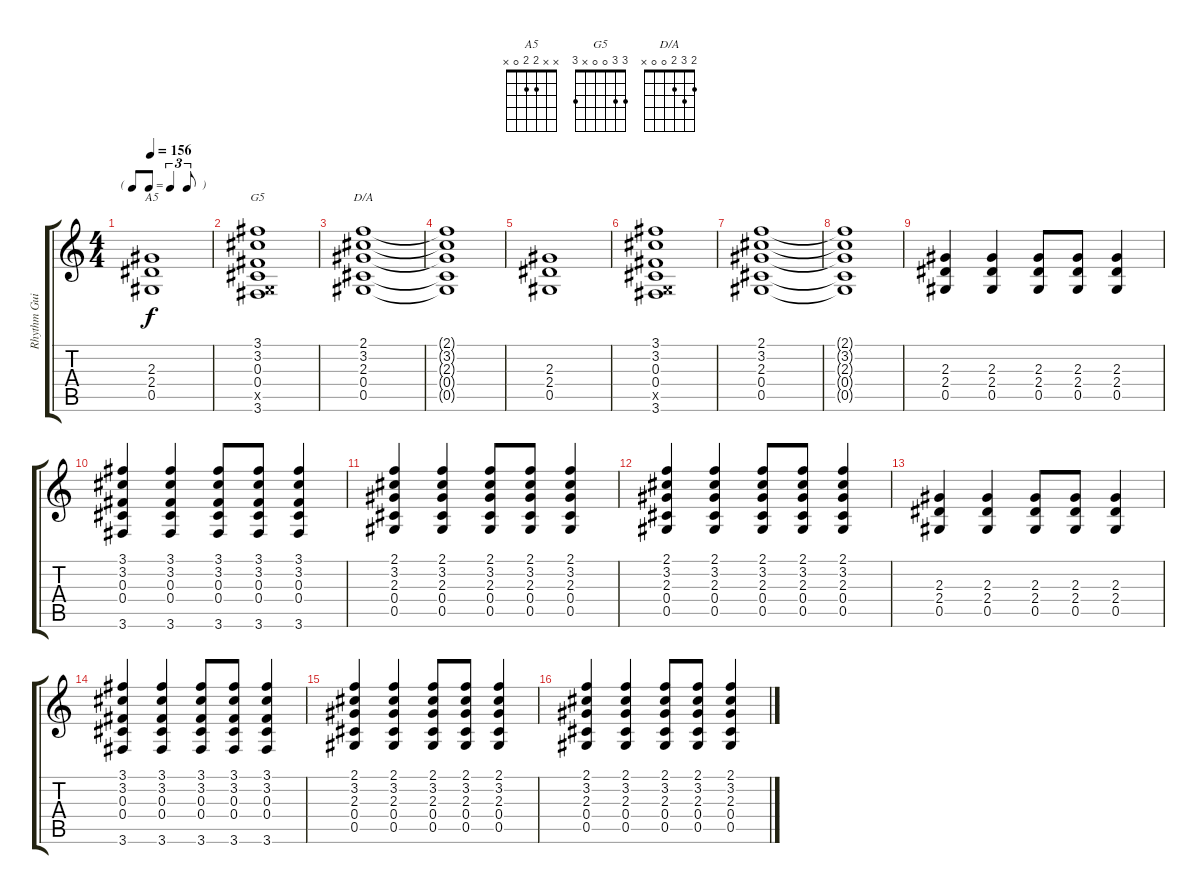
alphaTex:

\track ("Rhythm Guitar 1" "Rhythm Gui") {instrument overdrivenguitar}
\staff {score tabs}
\tuning (Eb4 Bb3 Gb3 Db3 Ab2 Eb2) {hide}
\chord ("A5" x x 2 2 0 x)
\chord ("G5" 3 3 0 0 x 3)
\chord ("D/A" 2 3 2 0 0 x)
\ts (4 4)
\tf triplet8th
\tempo 156
\clef g2
\ks c
(2.3 2.4 0.5).1{ch "A5" dy f} |
(3.1 3.2 0.3 0.4 -1.5{x} 3.6).1{ch "G5"} |
(2.1 3.2 2.3 0.4 0.5).1{ch "D/A"} |
(2.1{t} 3.2{t} 2.3{t} 0.4{t} 0.5{t}).1 |
(2.3 2.4 0.5).1 |
(3.1 3.2 0.3 0.4 -1.5{x} 3.6).1 |
(2.1 3.2 2.3 0.4 0.5).1 |
(2.1{t} 3.2{t} 2.3{t} 0.4{t} 0.5{t}).1 |
(2.3 2.4 0.5).4 (2.3 2.4 0.5).4 (2.3 2.4 0.5).8 (2.3 2.4 0.5).8 (2.3 2.4 0.5).4 |
(3.1 3.2 0.3 0.4 3.6).4 (3.1 3.2 0.3 0.4 3.6).4 (3.1 3.2 0.3 0.4 3.6).8 (3.1 3.2 0.3 0.4 3.6).8 (3.1 3.2 0.3 0.4 3.6).4 |
(2.1 3.2 2.3 0.4 0.5).4 (2.1 3.2 2.3 0.4 0.5).4 (2.1 3.2 2.3 0.4 0.5).8 (2.1 3.2 2.3 0.4 0.5).8 (2.1 3.2 2.3 0.4 0.5).4 |
(2.1 3.2 2.3 0.4 0.5).4 (2.1 3.2 2.3 0.4 0.5).4 (2.1 3.2 2.3 0.4 0.5).8 (2.1 3.2 2.3 0.4 0.5).8 (2.1 3.2 2.3 0.4 0.5).4 |
(2.3 2.4 0.5).4 (2.3 2.4 0.5).4 (2.3 2.4 0.5).8 (2.3 2.4 0.5).8 (2.3 2.4 0.5).4 |
(3.1 3.2 0.3 0.4 3.6).4 (3.1 3.2 0.3 0.4 3.6).4 (3.1 3.2 0.3 0.4 3.6).8 (3.1 3.2 0.3 0.4 3.6).8 (3.1 3.2 0.3 0.4 3.6).4 |
(2.1 3.2 2.3 0.4 0.5).4 (2.1 3.2 2.3 0.4 0.5).4 (2.1 3.2 2.3 0.4 0.5).8 (2.1 3.2 2.3 0.4 0.5).8 (2.1 3.2 2.3 0.4 0.5).4 |
(2.1 3.2 2.3 0.4 0.5).4 (2.1 3.2 2.3 0.4 0.5).4 (2.1 3.2 2.3 0.4 0.5).8 (2.1 3.2 2.3 0.4 0.5).8 (2.1 3.2 2.3 0.4 0.5).4
